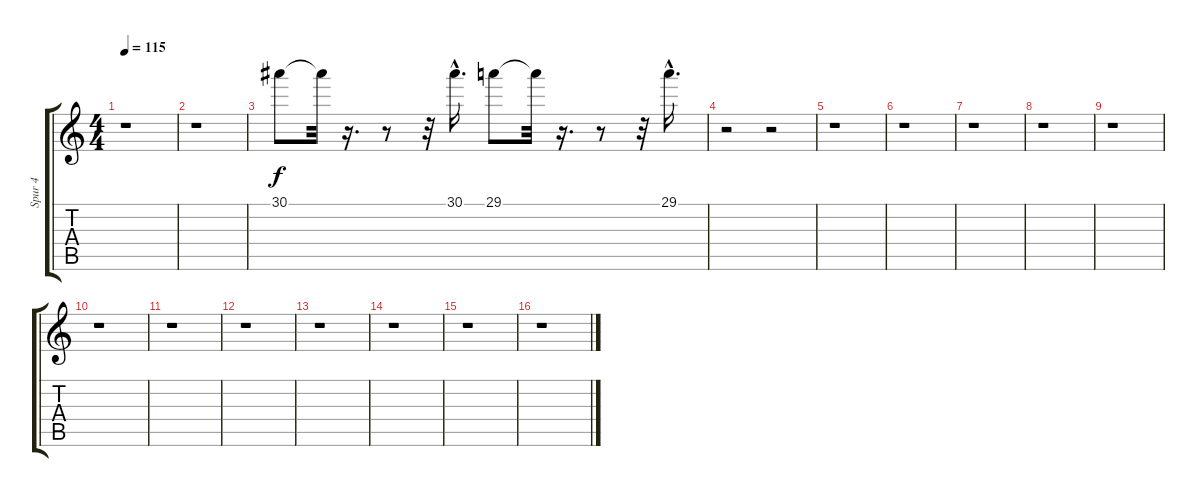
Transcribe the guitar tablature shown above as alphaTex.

\track ("Spur 4" "Spur 4") {instrument whistle}
\staff {score tabs}
\tuning (E4 B3 G3 D3 A2 E2) {hide}
\ts (4 4)
\tempo 115
\clef g2
\ks c
r.1{dy f} |
r.1 |
30.1.8 30.1{t}.32 r.16{d} r.8 r.32 30.1{hac}.16{d} 29.1.8 29.1{t}.32 r.16{d} r.8 r.32 29.1{hac}.16{d} |
r.2 r.2 |
r.1 |
r.1 |
r.1 |
r.1 |
r.1 |
r.1 |
r.1 |
r.1 |
r.1 |
r.1 |
r.1 |
r.1
